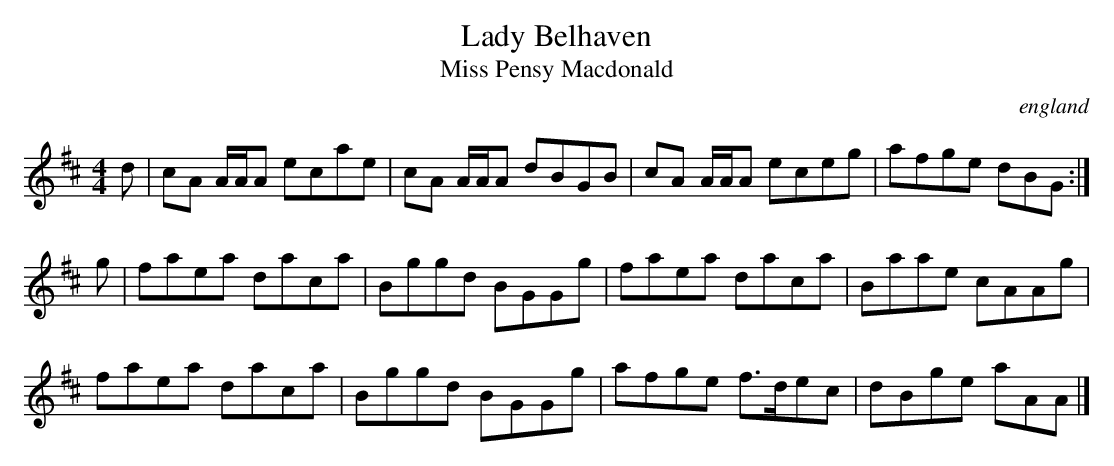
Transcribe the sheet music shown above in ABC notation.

X:1
T:Lady Belhaven
T:Miss Pensy Macdonald
O:england
M:4/4
L:1/8
K:Amix
d|cA A/A/A ecae|cA A/A/A dBGB|cA A/A/A eceg|afge dBG:|]
g|faea daca|Bggd BGGg|faea daca|Baae cAAg|
faea daca|Bggd BGGg|afge f>dec|dBge aAA|]
